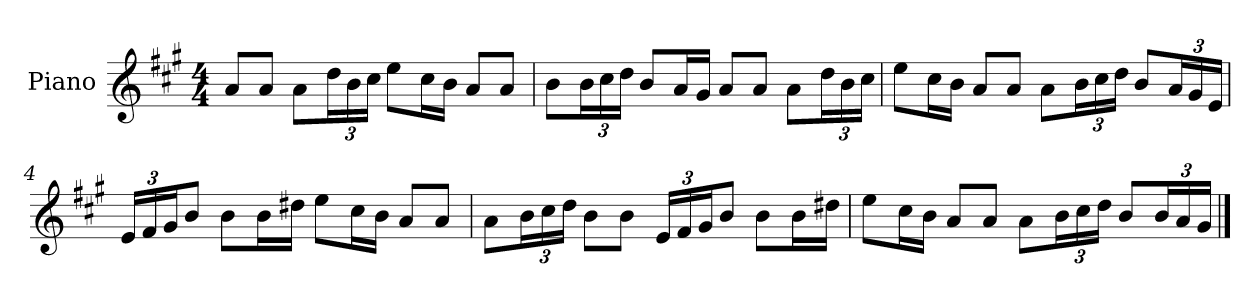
**kern
*part1
*staff1
*I"Piano
*I'P-no
*clefG2
*k[f#c#g#]
*M4/4
*MM90
=1
8a/L
8a/J
8a\L
*Xbrackettup
24dd\L
24b\
24cc#\JJ
8ee\L
16cc#\L
16b\JJ
8a/L
8a/J
=2
8b\L
24b\L
24cc#\
24dd\JJ
8b/L
16a/L
16g#/JJ
8a/L
8a/J
8a\L
24dd\L
24b\
24cc#\JJ
=3
8ee\L
16cc#\L
16b\JJ
8a/L
8a/J
8a\L
24b\L
24cc#\
24dd\JJ
8b/L
24a/L
24g#/
24e/JJ
!!LO:LB:g=z
=4
24e/LL
24f#/
24g#/J
8b/J
8b\L
16b\L
16dd#X\JJ
8ee\L
16cc#\L
16b\JJ
8a/L
8a/J
=5
8a\L
24b\L
24cc#\
24dd\JJ
8b\L
8b\J
24e/LL
24f#/
24g#/J
8b/J
8b\L
16b\L
16dd#X\JJ
=6
8ee\L
16cc#\L
16b\JJ
8a/L
8a/J
8a\L
24b\L
24cc#\
24dd\JJ
8b/L
24b/L
24a/
24g#/JJ
==
*-
